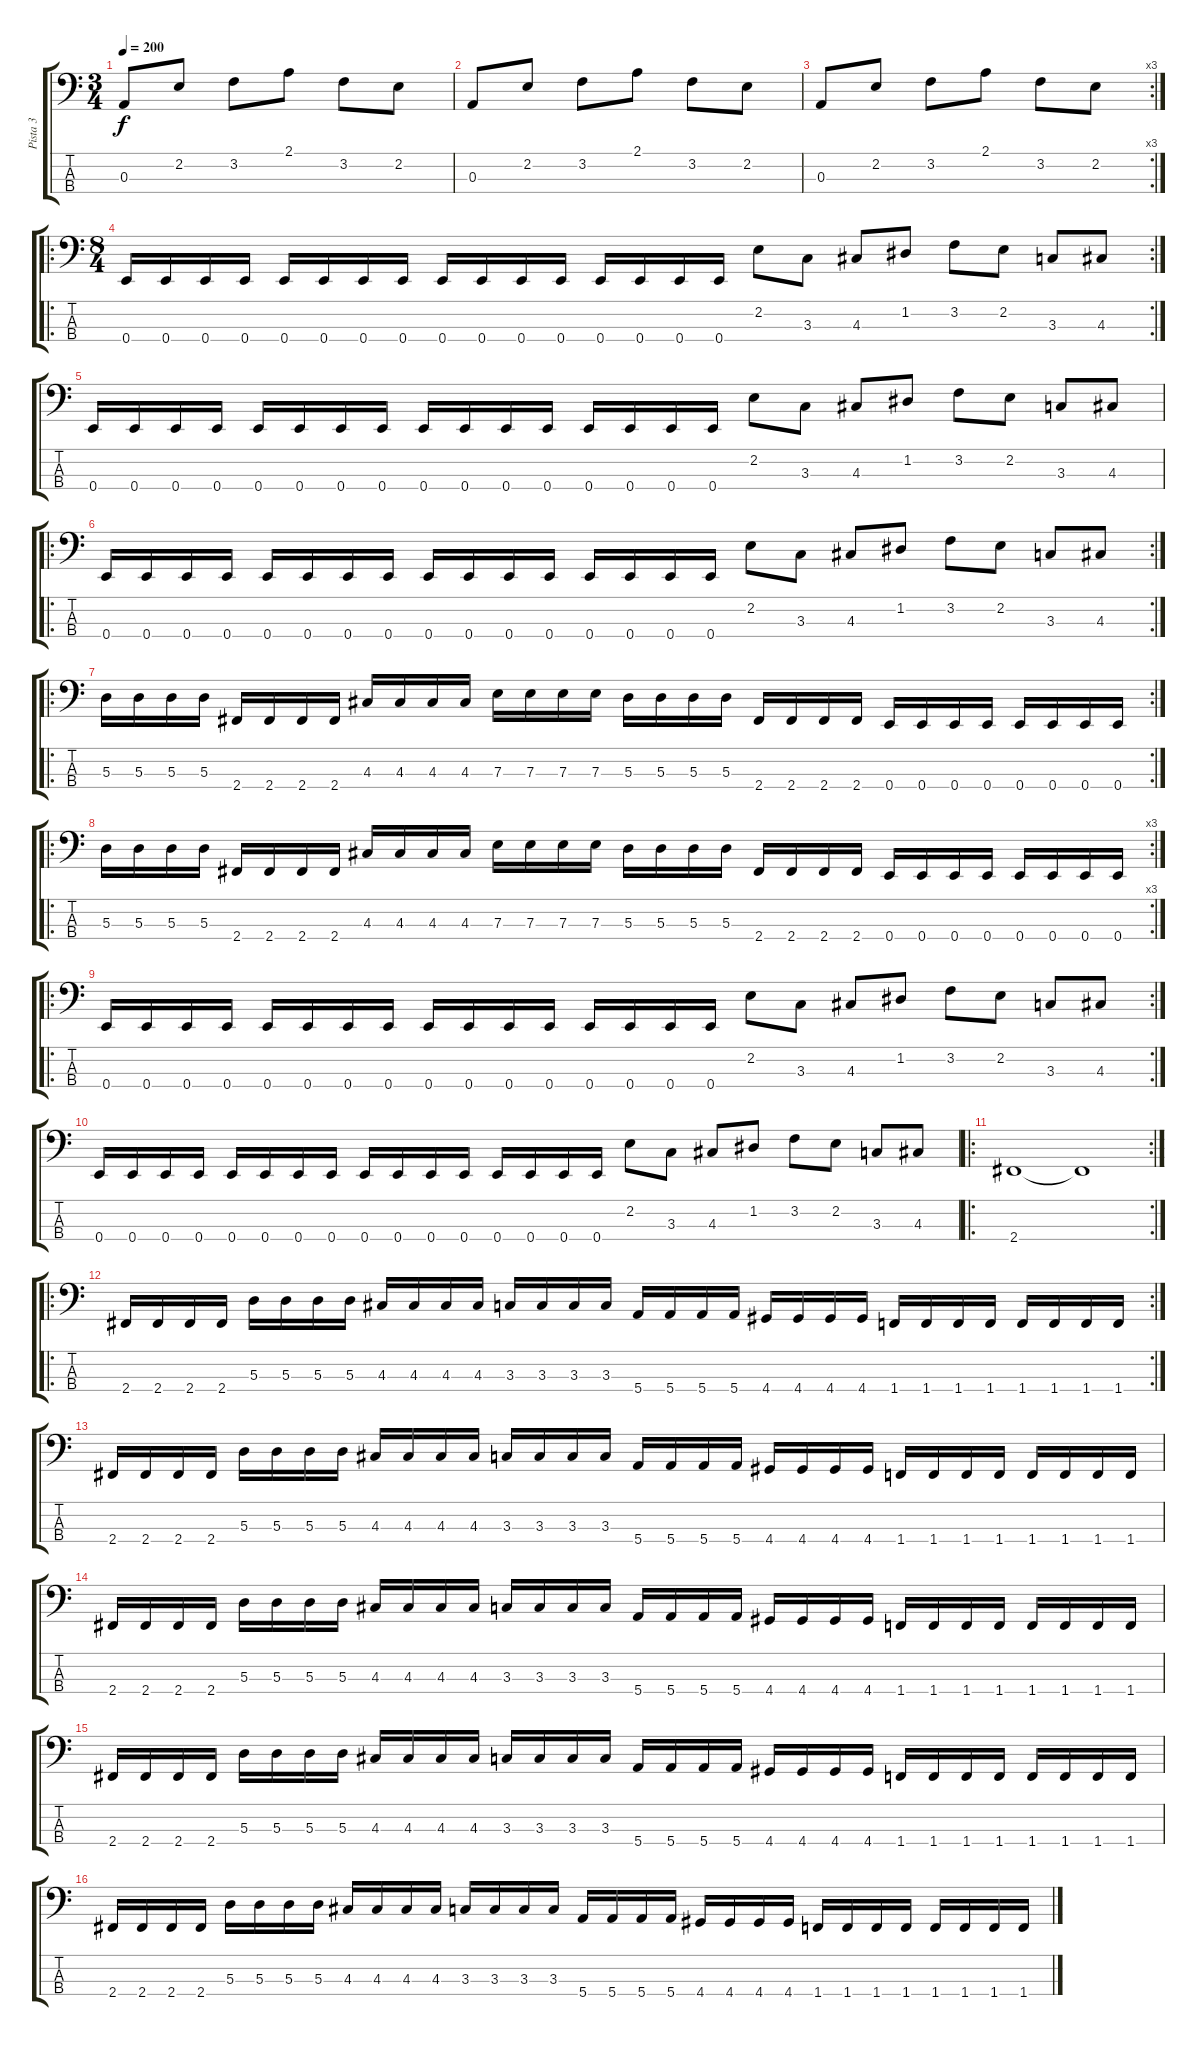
\track ("Pista 3" "Pista 3") {instrument electricbassfinger}
\staff {score tabs}
\tuning (G2 D2 A1 E1) {hide}
\ts (3 4)
\tempo 200
\clef f4
\ks c
0.3.8{dy f} 2.2.8 3.2.8 2.1.8 3.2.8 2.2.8 |
0.3.8 2.2.8 3.2.8 2.1.8 3.2.8 2.2.8 |
\rc 3
0.3.8 2.2.8 3.2.8 2.1.8 3.2.8 2.2.8 |
\ro
\rc 2
\ts (8 4)
0.4.16 0.4.16 0.4.16 0.4.16 0.4.16 0.4.16 0.4.16 0.4.16 0.4.16 0.4.16 0.4.16 0.4.16 0.4.16 0.4.16 0.4.16 0.4.16 2.2.8 3.3.8 4.3.8 1.2.8 3.2.8 2.2.8 3.3.8 4.3.8 |
0.4.16 0.4.16 0.4.16 0.4.16 0.4.16 0.4.16 0.4.16 0.4.16 0.4.16 0.4.16 0.4.16 0.4.16 0.4.16 0.4.16 0.4.16 0.4.16 2.2.8 3.3.8 4.3.8 1.2.8 3.2.8 2.2.8 3.3.8 4.3.8 |
\ro
\rc 2
0.4.16 0.4.16 0.4.16 0.4.16 0.4.16 0.4.16 0.4.16 0.4.16 0.4.16 0.4.16 0.4.16 0.4.16 0.4.16 0.4.16 0.4.16 0.4.16 2.2.8 3.3.8 4.3.8 1.2.8 3.2.8 2.2.8 3.3.8 4.3.8 |
\ro
\rc 2
5.3.16 5.3.16 5.3.16 5.3.16 2.4.16 2.4.16 2.4.16 2.4.16 4.3.16 4.3.16 4.3.16 4.3.16 7.3.16 7.3.16 7.3.16 7.3.16 5.3.16 5.3.16 5.3.16 5.3.16 2.4.16 2.4.16 2.4.16 2.4.16 0.4.16 0.4.16 0.4.16 0.4.16 0.4.16 0.4.16 0.4.16 0.4.16 |
\ro
\rc 3
5.3.16 5.3.16 5.3.16 5.3.16 2.4.16 2.4.16 2.4.16 2.4.16 4.3.16 4.3.16 4.3.16 4.3.16 7.3.16 7.3.16 7.3.16 7.3.16 5.3.16 5.3.16 5.3.16 5.3.16 2.4.16 2.4.16 2.4.16 2.4.16 0.4.16 0.4.16 0.4.16 0.4.16 0.4.16 0.4.16 0.4.16 0.4.16 |
\ro
\rc 2
0.4.16 0.4.16 0.4.16 0.4.16 0.4.16 0.4.16 0.4.16 0.4.16 0.4.16 0.4.16 0.4.16 0.4.16 0.4.16 0.4.16 0.4.16 0.4.16 2.2.8 3.3.8 4.3.8 1.2.8 3.2.8 2.2.8 3.3.8 4.3.8 |
0.4.16 0.4.16 0.4.16 0.4.16 0.4.16 0.4.16 0.4.16 0.4.16 0.4.16 0.4.16 0.4.16 0.4.16 0.4.16 0.4.16 0.4.16 0.4.16 2.2.8 3.3.8 4.3.8 1.2.8 3.2.8 2.2.8 3.3.8 4.3.8 |
\ro
\rc 2
2.4.1 2.4{t}.1 |
\ro
\rc 2
2.4.16 2.4.16 2.4.16 2.4.16 5.3.16 5.3.16 5.3.16 5.3.16 4.3.16 4.3.16 4.3.16 4.3.16 3.3.16 3.3.16 3.3.16 3.3.16 5.4.16 5.4.16 5.4.16 5.4.16 4.4.16 4.4.16 4.4.16 4.4.16 1.4.16 1.4.16 1.4.16 1.4.16 1.4.16 1.4.16 1.4.16 1.4.16 |
2.4.16 2.4.16 2.4.16 2.4.16 5.3.16 5.3.16 5.3.16 5.3.16 4.3.16 4.3.16 4.3.16 4.3.16 3.3.16 3.3.16 3.3.16 3.3.16 5.4.16 5.4.16 5.4.16 5.4.16 4.4.16 4.4.16 4.4.16 4.4.16 1.4.16 1.4.16 1.4.16 1.4.16 1.4.16 1.4.16 1.4.16 1.4.16 |
2.4.16 2.4.16 2.4.16 2.4.16 5.3.16 5.3.16 5.3.16 5.3.16 4.3.16 4.3.16 4.3.16 4.3.16 3.3.16 3.3.16 3.3.16 3.3.16 5.4.16 5.4.16 5.4.16 5.4.16 4.4.16 4.4.16 4.4.16 4.4.16 1.4.16 1.4.16 1.4.16 1.4.16 1.4.16 1.4.16 1.4.16 1.4.16 |
2.4.16 2.4.16 2.4.16 2.4.16 5.3.16 5.3.16 5.3.16 5.3.16 4.3.16 4.3.16 4.3.16 4.3.16 3.3.16 3.3.16 3.3.16 3.3.16 5.4.16 5.4.16 5.4.16 5.4.16 4.4.16 4.4.16 4.4.16 4.4.16 1.4.16 1.4.16 1.4.16 1.4.16 1.4.16 1.4.16 1.4.16 1.4.16 |
2.4.16 2.4.16 2.4.16 2.4.16 5.3.16 5.3.16 5.3.16 5.3.16 4.3.16 4.3.16 4.3.16 4.3.16 3.3.16 3.3.16 3.3.16 3.3.16 5.4.16 5.4.16 5.4.16 5.4.16 4.4.16 4.4.16 4.4.16 4.4.16 1.4.16 1.4.16 1.4.16 1.4.16 1.4.16 1.4.16 1.4.16 1.4.16
